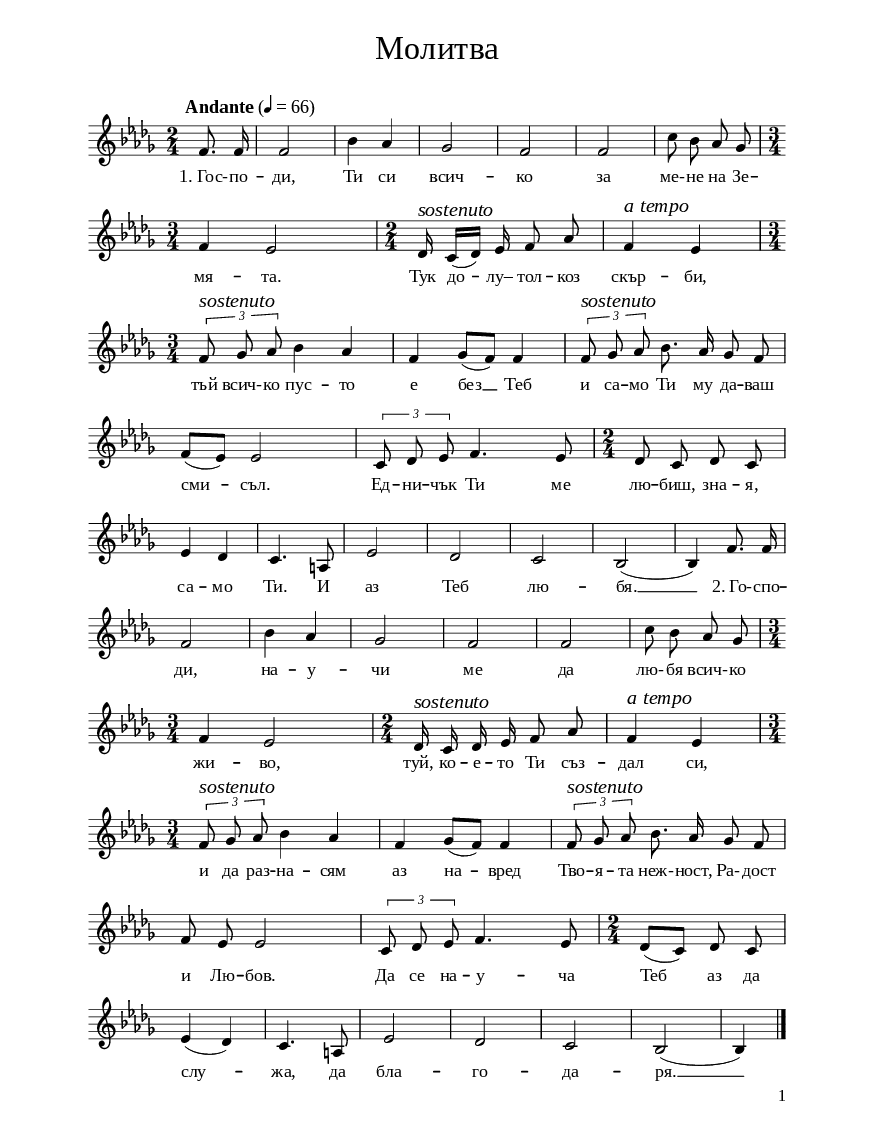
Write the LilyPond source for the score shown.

\version "2.24.2"

% include paper part and global functions
\include "include/globals.ily"

\bookpart {
  \label #'ref252
  \tocItem \markup "Молитва (Господи, Ти Си) "
  \paper {
    print-all-headers = ##t
    print-page-number = ##t
    print-first-page-number = ##t

    % put page numbers on the bottom
    oddHeaderMarkup = \markup ""
    evenHeaderMarkup = \markup ""
    oddFooterMarkup = \markup
    \fill-line {
      ""
      \if \should-print-page-number \fromproperty #'page:page-number-string
    }
    evenFooterMarkup = \markup
    \fill-line {
      \if \should-print-page-number \fromproperty #'page:page-number-string
      ""
    }

    left-margin = 1.5\cm
    right-margin = 1.5\cm
    top-margin = 1.6\cm
    bottom-margin = 1.2\cm
    ragged-bottom = ##t % do not spread the staves to fill the whole vertical space

    % change distance between staves
    system-system-spacing =
    #'((basic-distance . 9.5)
       (minimum-distance . 6)
       (padding . 1)
       (stretchability . 12))
  }
  \score {
    \include "include/score-layout.ily"

    \new Voice \absolute {
      \clef treble
      \key bes \minor
      \time 2/4
      \tempoFunc "Andante" 4 "66"
      \autoBeamOff
      \partial 4
      f'8.  f'16 | % 2
      f'2 | % 3
      bes'4  as'4 | % 4
      ges'2 | % 5
      f'2 | % 6
      f'2  | % 7
      c''8  bes'8  as'8  ges'8 \break  | % 8
      \time 3/4  | % 8
      f'4  es'2 | % 9
      \time 2/4  | % 9

      des'16^\markup { \huge \italic {sostenuto} }
      c'16
      ([des'16])  es'16
      f'8  as'8 |
      f'4 ^\markup{\huge \italic {a tempo} }  es'4 \break | % 11
      \time 3/4  | % 11
      \times 2/3  {
        f'8 ^\markup{\huge \italic {sostenuto} }  ges'8
        as'8
      }
      bes'4  as'4 | % 12
      f'4  ges'8 ( [  f'8 ) ]  f'4 | % 13
      \times 2/3  {
        f'8 ^\markup{\huge \italic {sostenuto} }  ges'8
        as'8
      }
      bes'8.  as'16  ges'8  f'8 \break | % 14
      f'8 ( [  es'8 ) ]  es'2
      | % 15

      \times 2/3  {
        c'8  des'8  es'8
      }
      f'4.  es'8 | % 16
      \time 2/4  | % 16
      des'8  c'8
      des'8  c'8 \break | % 17
      es'4  des'4 | % 18
      c'4.  a8 | % 19
      es'2 |
      des'2 | % 21
      c'2 | % 22
      bes2 ( | bes4 ) 
      f'8.  f'16 | \break % 2
      f'2 | % 3
      bes'4  as'4 | % 4
      ges'2 | % 5
      f'2 | % 6
      f'2  | % 7
      c''8  bes'8  as'8  ges'8 \break | % 8
      \time 3/4  | % 8
      f'4  es'2 | % 9
      \time 2/4  | % 9

      des'16^\markup { \huge \italic {sostenuto} }
      c'16
      des'16  es'16
      f'8  as'8 |
      f'4 ^\markup{ \huge \italic {a tempo} }  es'4 \break | % 11
      \time 3/4  | % 11
      \times 2/3  {
        f'8 ^\markup{ \huge \italic {sostenuto} }  ges'8
        as'8
      }
      bes'4  as'4 | % 12
      f'4  ges'8 ( [  f'8 ) ]  f'4 | % 13
      \times 2/3  {
        f'8 ^\markup{ \huge \italic {sostenuto} }  ges'8
        as'8
      }
      bes'8.  as'16  ges'8  f'8 \break | % 14
      f'8 es'8 es'2
      | % 15

      \times 2/3  {
        c'8  des'8  es'8
      }
      f'4.  es'8 | % 16
      \time 2/4  | % 16
      des'8 (  [c'8] )
      des'8  c'8 \break | % 17
      es'4 ( des'4 )| % 18
      c'4.   a8  | % 19
      es'2 |
      des'2 | % 21
      c'2 | % 22
      bes2 ( | bes4 ) \bar "|."

    }

    \addlyrics {
      "1. Гос-" -- по -- ди, Ти си всич -- ко
      за "ме-" -- не на Зе -- мя -- та. Тук
      до -- лу– тол -- коз скър --
      би, тъй "всич-" -- ко пус -- то е
      без __  Теб и са -- мо Ти му да
      -- ваш сми -- съл. Ед -- ни -- чък
      Ти ме лю -- биш, зна -- я, са -- мо
      Ти. И аз Теб лю -- бя. __

      "2. Го-" -- спо -- ди, на -- у -- чи ме
      да "лю-" -- бя "всич-" -- ко жи -- во,
      туй, ко -- е -- то Ти съз -- дал си,
      и да раз -- на -- сям аз на -- вред
      Тво -- я -- та "неж-" -- ност,
      "Ра-" -- дост и Лю -- бов.
      Да се на -- у -- ча
      Теб  аз да слу -- жа, да бла -- го --  да -- ря. __
    }

    \header {
      title = \titleFunc "Молитва" "Molitva"
    }

    \midi{}

  } % score

} % bookpart

% Più mosso
%
